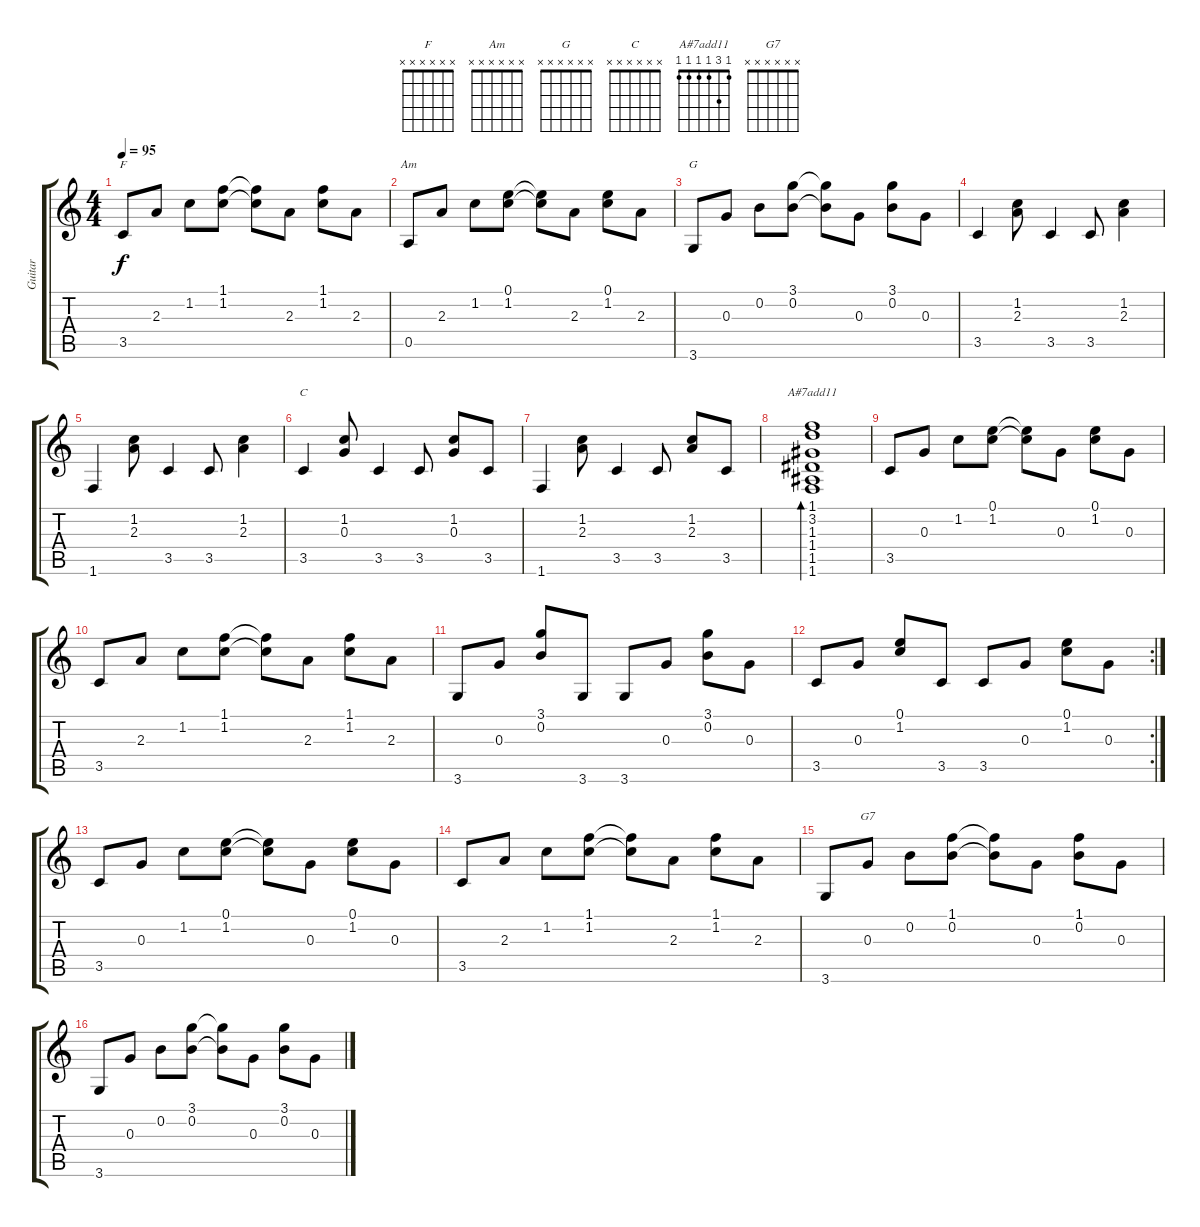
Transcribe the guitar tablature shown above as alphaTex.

\track ("Guitar" "Guitar") {instrument acousticguitarnylon}
\staff {score tabs}
\tuning (E4 B3 G3 D3 A2 E2) {hide}
\chord ("F" x x x x x x) {firstfret 0}
\chord ("Am" x x x x x x) {firstfret 0}
\chord ("G" x x x x x x) {firstfret 0}
\chord ("C" x x x x x x) {firstfret 0}
\chord ("A#7add11" 1 3 1 1 1 1)
\chord ("G7" x x x x x x) {firstfret 0}
\ts (4 4)
\tempo 95
\clef g2
\ks c
3.5.8{ch "F" dy f} 2.3.8 1.2.8 (1.1 1.2).8 (1.1{t} 1.2{t}).8 2.3.8 (1.1 1.2).8 2.3.8 |
0.5.8{ch "Am"} 2.3.8 1.2.8 (0.1 1.2).8 (0.1{t} 1.2{t}).8 2.3.8 (0.1 1.2).8 2.3.8 |
3.6.8{ch "G"} 0.3.8 0.2.8 (3.1 0.2).8 (3.1{t} 0.2{t}).8 0.3.8 (3.1 0.2).8 0.3.8 |
3.5.4 (1.2 2.3).8 3.5.4 3.5.8 (1.2 2.3).4 |
1.6.4 (1.2 2.3).8 3.5.4 3.5.8 (1.2 2.3).4 |
3.5.4{ch "C"} (1.2 0.3).8 3.5.4 3.5.8 (1.2 0.3).8 3.5.8 |
1.6.4 (1.2 2.3).8 3.5.4 3.5.8 (1.2 2.3).8 3.5.8 |
(1.1 3.2 1.3 1.4 1.5 1.6).1{bd 120 ch "A#7add11"} |
3.5.8 0.3.8 1.2.8 (0.1 1.2).8 (0.1{t} 1.2{t}).8 0.3.8 (0.1 1.2).8 0.3.8 |
3.5.8 2.3.8 1.2.8 (1.1 1.2).8 (1.1{t} 1.2{t}).8 2.3.8 (1.1 1.2).8 2.3.8 |
3.6.8 0.3.8 (3.1 0.2).8 3.6.8 3.6.8 0.3.8 (3.1 0.2).8 0.3.8 |
\rc 2
3.5.8 0.3.8 (0.1 1.2).8 3.5.8 3.5.8 0.3.8 (0.1 1.2).8 0.3.8 |
3.5.8 0.3.8 1.2.8 (0.1 1.2).8 (0.1{t} 1.2{t}).8 0.3.8 (0.1 1.2).8 0.3.8 |
3.5.8 2.3.8 1.2.8 (1.1 1.2).8 (1.1{t} 1.2{t}).8 2.3.8 (1.1 1.2).8 2.3.8 |
3.6.8 0.3.8{ch "G7"} 0.2.8 (1.1 0.2).8 (1.1{t} 0.2{t}).8 0.3.8 (1.1 0.2).8 0.3.8 |
3.6.8 0.3.8 0.2.8 (3.1 0.2).8 (3.1{t} 0.2{t}).8 0.3.8 (3.1 0.2).8 0.3.8
